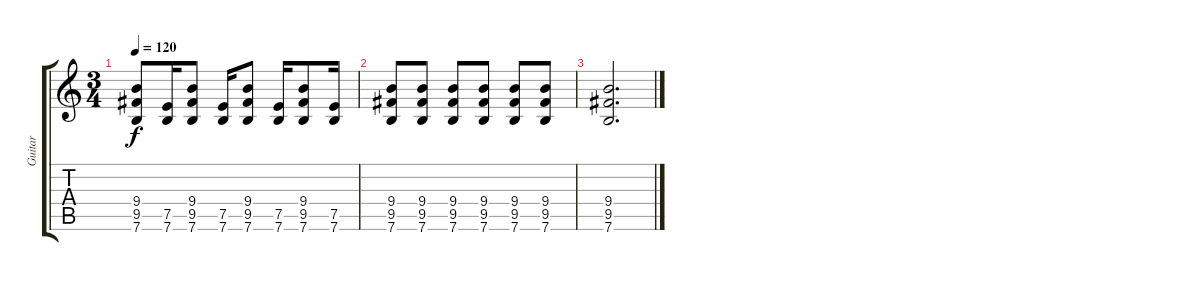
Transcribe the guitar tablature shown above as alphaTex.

\track ("Guitar" "Guitar") {instrument overdrivenguitar}
\staff {score tabs}
\tuning (E4 B3 G3 D3 A2 E2) {hide}
\ts (3 4)
\tempo 120
\clef g2
\ks c
(9.4 9.5 7.6).8{dy f} (7.5 7.6).16 (9.4 9.5 7.6).8 (7.5 7.6).16 (9.4 9.5 7.6).8 (7.5 7.6).16 (9.4 9.5 7.6).8 (7.5 7.6).16 |
(9.4 9.5 7.6).8 (9.4 9.5 7.6).8 (9.4 9.5 7.6).8 (9.4 9.5 7.6).8 (9.4 9.5 7.6).8 (9.4 9.5 7.6).8 |
(9.4 9.5 7.6).2{d}
